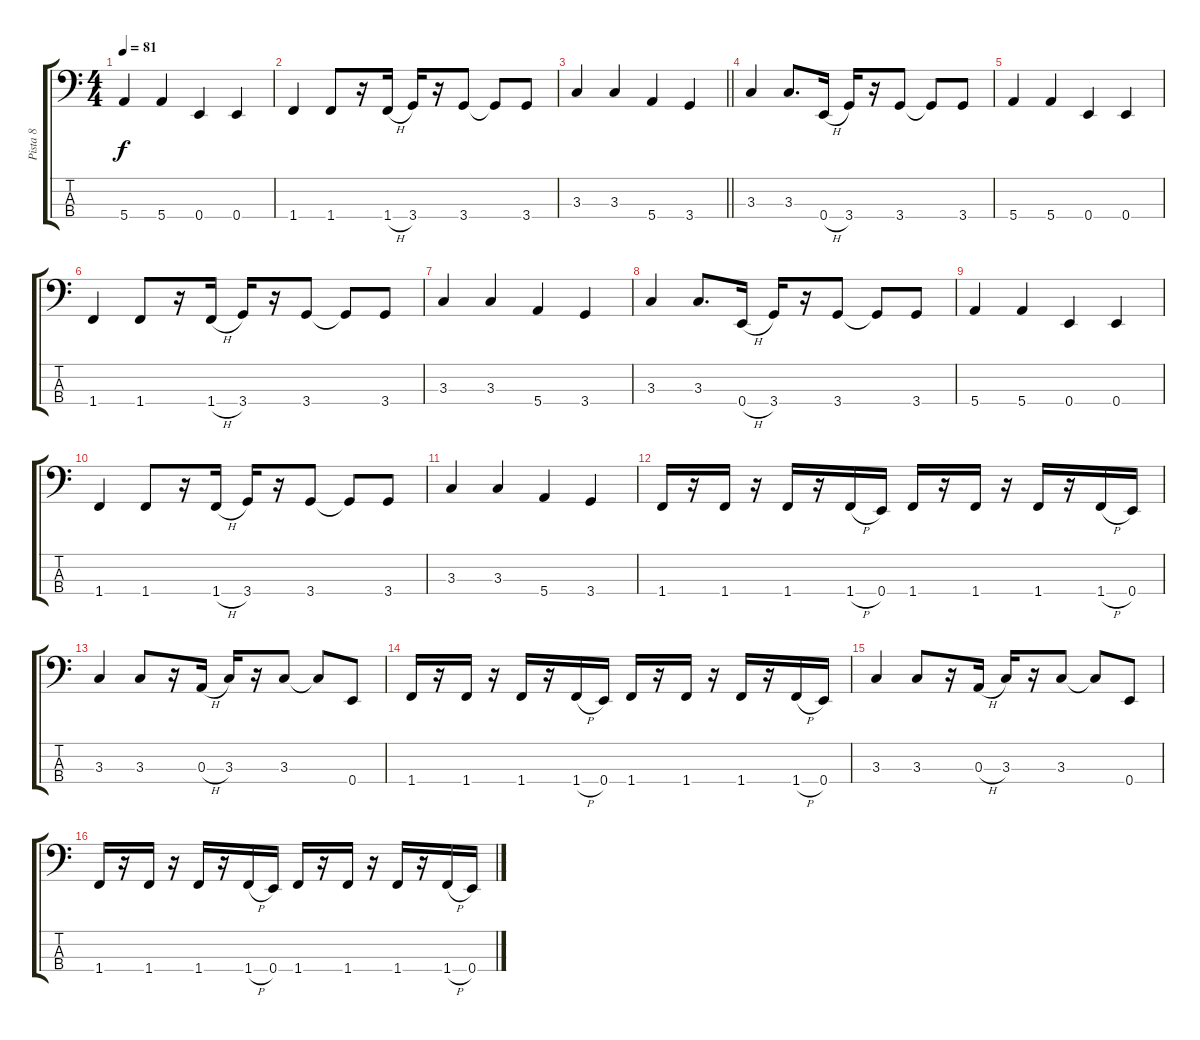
\track ("Pista 8" "Pista 8") {instrument electricbassfinger}
\staff {score tabs}
\tuning (G2 D2 A1 E1) {hide}
\ts (4 4)
\tempo 81
\clef f4
\ks c
5.4.4{dy f} 5.4.4 0.4.4 0.4.4 |
1.4.4 1.4.8 r.16 1.4{h}.16 3.4.16 r.16 3.4.8 3.4{t}.8 3.4.8 |
\barLineRight lightlight
3.3.4 3.3.4 5.4.4 3.4.4 |
3.3.4 3.3.8{d} 0.4{h}.16 3.4.16 r.16 3.4.8 3.4{t}.8 3.4.8 |
5.4.4 5.4.4 0.4.4 0.4.4 |
1.4.4 1.4.8 r.16 1.4{h}.16 3.4.16 r.16 3.4.8 3.4{t}.8 3.4.8 |
3.3.4 3.3.4 5.4.4 3.4.4 |
3.3.4 3.3.8{d} 0.4{h}.16 3.4.16 r.16 3.4.8 3.4{t}.8 3.4.8 |
5.4.4 5.4.4 0.4.4 0.4.4 |
1.4.4 1.4.8 r.16 1.4{h}.16 3.4.16 r.16 3.4.8 3.4{t}.8 3.4.8 |
3.3.4 3.3.4 5.4.4 3.4.4 |
1.4.16 r.16 1.4.16 r.16 1.4.16 r.16 1.4{h}.16 0.4.16 1.4.16 r.16 1.4.16 r.16 1.4.16 r.16 1.4{h}.16 0.4.16 |
3.3.4 3.3.8 r.16 0.3{h}.16 3.3.16 r.16 3.3.8 3.3{t}.8 0.4.8 |
1.4.16 r.16 1.4.16 r.16 1.4.16 r.16 1.4{h}.16 0.4.16 1.4.16 r.16 1.4.16 r.16 1.4.16 r.16 1.4{h}.16 0.4.16 |
3.3.4 3.3.8 r.16 0.3{h}.16 3.3.16 r.16 3.3.8 3.3{t}.8 0.4.8 |
1.4.16 r.16 1.4.16 r.16 1.4.16 r.16 1.4{h}.16 0.4.16 1.4.16 r.16 1.4.16 r.16 1.4.16 r.16 1.4{h}.16 0.4.16
